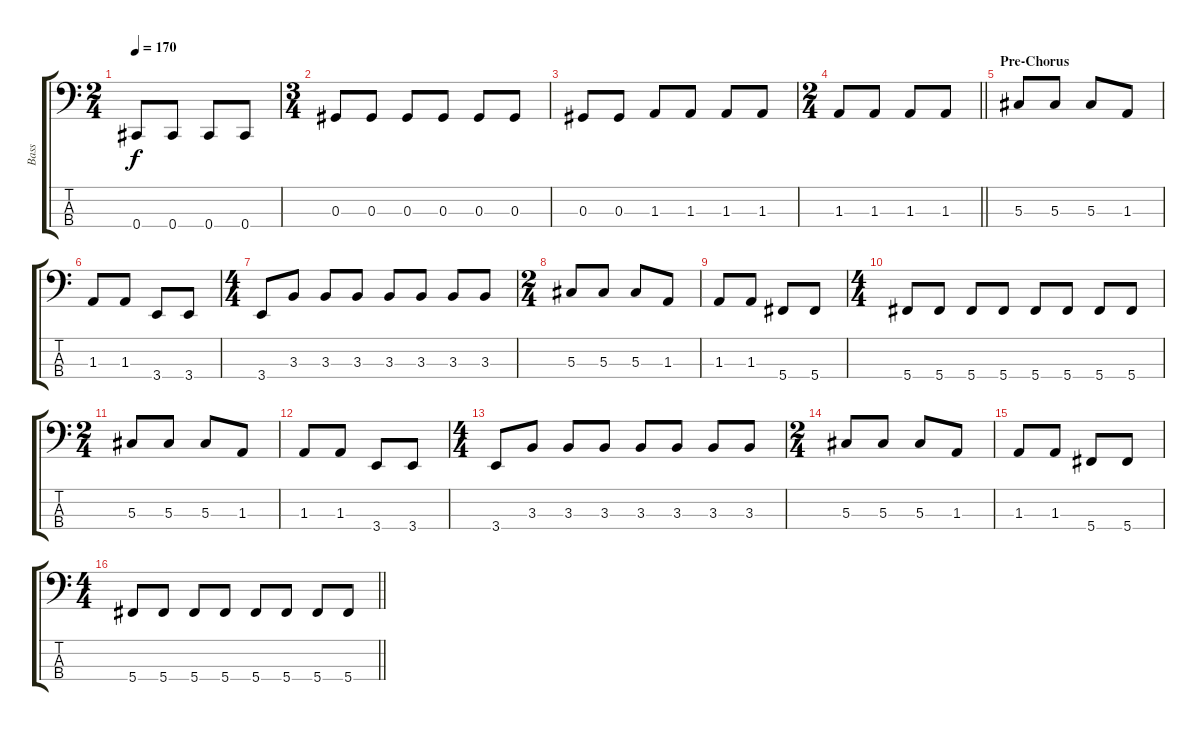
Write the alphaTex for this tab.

\track ("Bass" "Bass") {instrument electricbasspick}
\staff {score tabs}
\tuning (Gb2 Db2 Ab1 Db1) {hide}
\ts (2 4)
\tempo 170
\clef f4
\ks c
0.4.8{dy f} 0.4.8 0.4.8 0.4.8 |
\ts (3 4)
0.3.8 0.3.8 0.3.8 0.3.8 0.3.8 0.3.8 |
0.3.8 0.3.8 1.3.8 1.3.8 1.3.8 1.3.8 |
\ts (2 4)
\barLineRight lightlight
1.3.8 1.3.8 1.3.8 1.3.8 |
\section ("" "Pre-Chorus")
5.3.8 5.3.8 5.3.8 1.3.8 |
1.3.8 1.3.8 3.4.8 3.4.8 |
\ts (4 4)
3.4.8 3.3.8 3.3.8 3.3.8 3.3.8 3.3.8 3.3.8 3.3.8 |
\ts (2 4)
5.3.8 5.3.8 5.3.8 1.3.8 |
1.3.8 1.3.8 5.4.8 5.4.8 |
\ts (4 4)
5.4.8 5.4.8 5.4.8 5.4.8 5.4.8 5.4.8 5.4.8 5.4.8 |
\ts (2 4)
5.3.8 5.3.8 5.3.8 1.3.8 |
1.3.8 1.3.8 3.4.8 3.4.8 |
\ts (4 4)
3.4.8 3.3.8 3.3.8 3.3.8 3.3.8 3.3.8 3.3.8 3.3.8 |
\ts (2 4)
5.3.8 5.3.8 5.3.8 1.3.8 |
1.3.8 1.3.8 5.4.8 5.4.8 |
\ts (4 4)
\barLineRight lightlight
5.4.8 5.4.8 5.4.8 5.4.8 5.4.8 5.4.8 5.4.8 5.4.8
